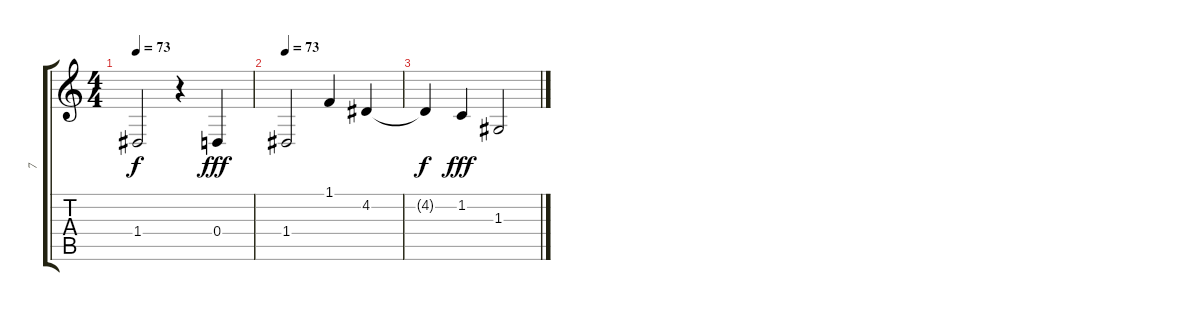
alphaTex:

\track ("7" "7") {instrument electricpiano1}
\staff {score tabs}
\tuning (E4 B3 G3 D3 A2 E2) {hide}
\ts (4 4)
\tempo 73
\clef g2
\ks c
1.4{t}.2{dy f} r.4 0.4.4{dy fff} |
\tempo 73
1.4.2{volume 14 balance 15} 1.1.4 4.2.4 |
4.2{t}.4{dy f} 1.2.4{dy fff} 1.3.2
